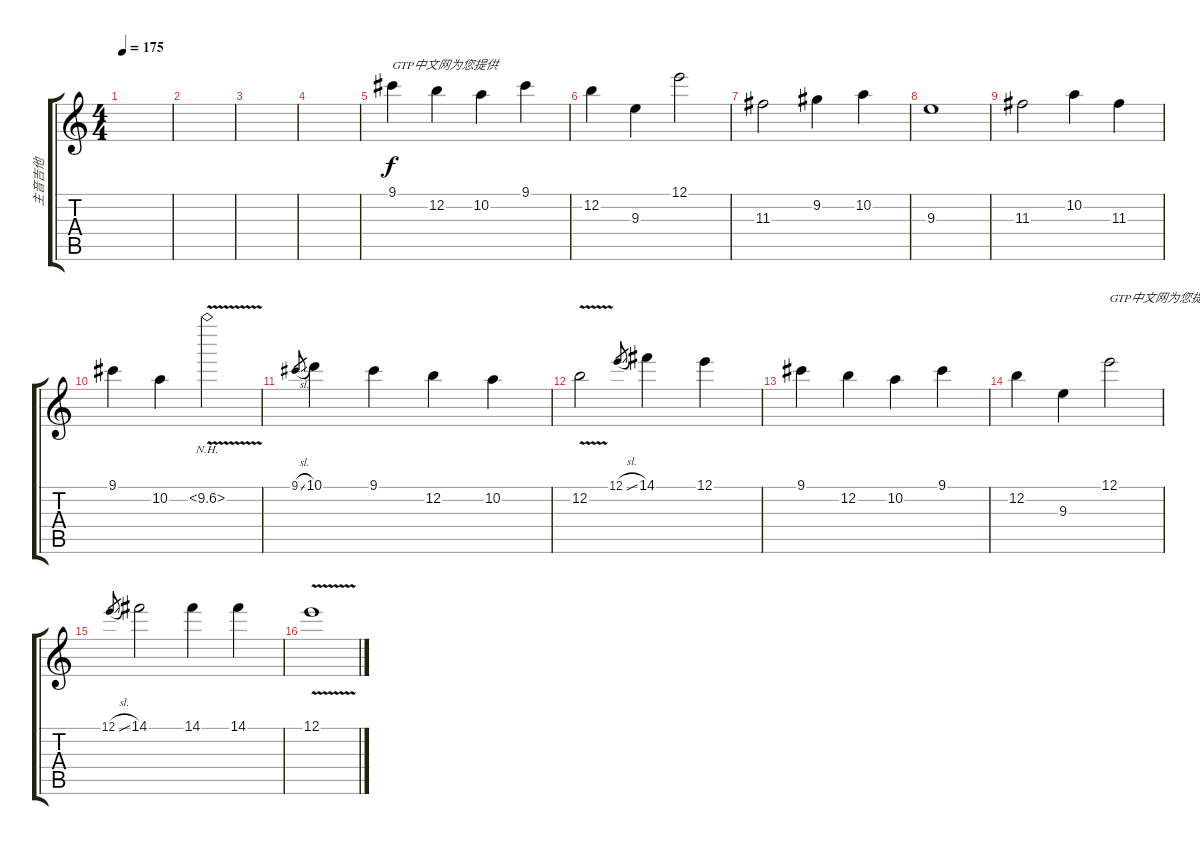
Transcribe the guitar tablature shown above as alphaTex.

\track ("主音吉他" "主音吉他") {instrument acousticguitarsteel}
\staff {score tabs}
\tuning (E4 B3 G3 D3 A2 E2) {hide}
\ts (4 4)
\tempo 175
\clef g2
\ks c
|
|
|
|
9.1.4{txt "GTP中文网为您提供"} 12.2.4 10.2.4 9.1.4 |
12.2.4 9.3.4 12.1.2 |
11.3.2 9.2.4 10.2.4 |
9.3.1 |
11.3.2 10.2.4 11.3.4 |
9.1.4 10.2.4 10.2{nh v}.2 |
9.1{sl}.8{gr} 10.1.4 9.1.4 12.2.4 10.2.4 |
12.2{v}.2 12.1{sl}.8{gr} 14.1.4 12.1.4 |
9.1.4 12.2.4 10.2.4 9.1.4 |
12.2.4 9.3.4 12.1.2{txt "GTP中文网为您提供"} |
12.1{sl}.8{gr} 14.1.2 14.1.4 14.1.4 |
12.1{v}.1
